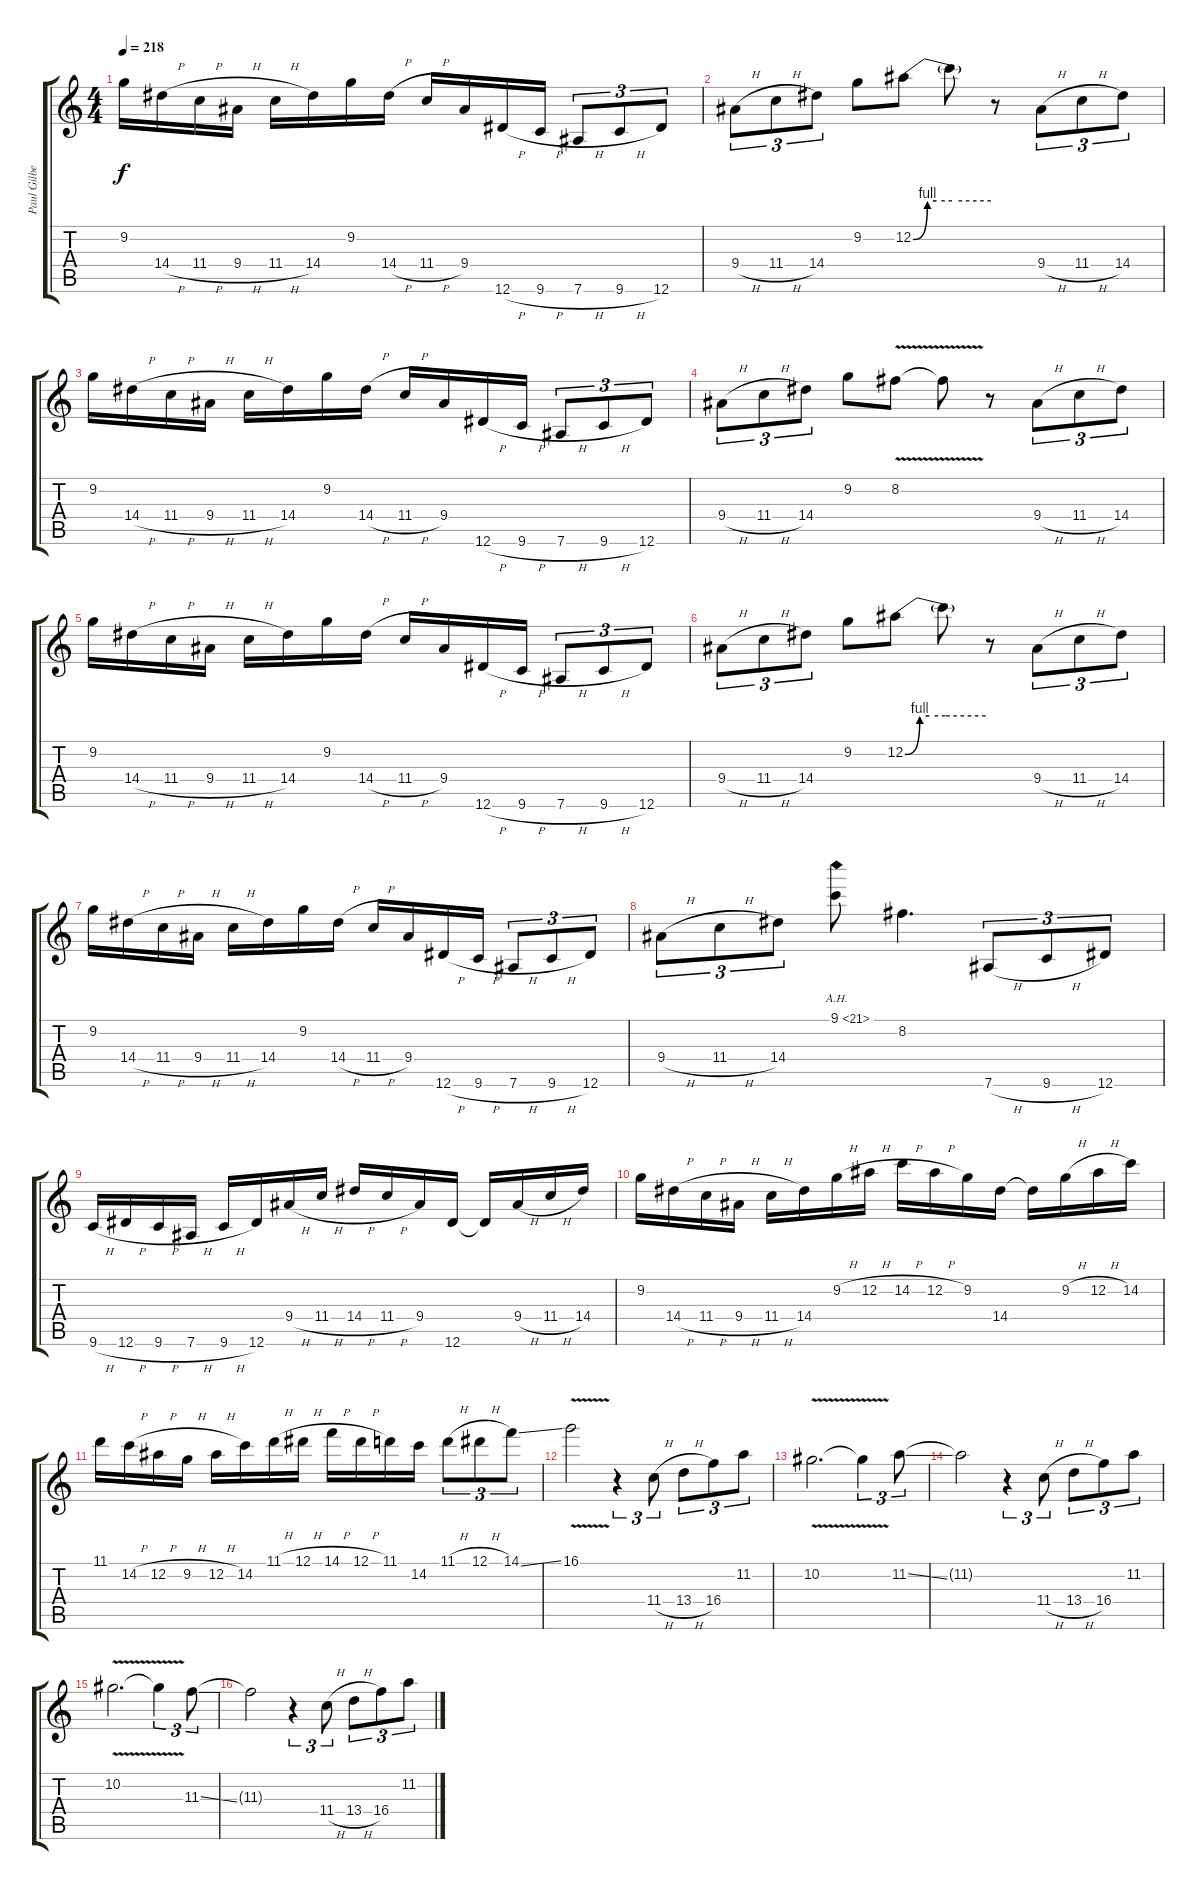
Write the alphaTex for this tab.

\track ("Paul Gilbert" "Paul Gilbe") {instrument overdrivenguitar}
\staff {score tabs}
\tuning (Eb4 Bb3 Gb3 Db3 Ab2 Eb2) {hide}
\ts (4 4)
\tempo 218
\clef g2
\ks c
9.2.16{dy f} 14.4{h}.16 11.4{h}.16 9.4{h}.16 11.4{h}.16 14.4.16 9.2.16 14.4{h}.16 11.4{h}.16 9.4.16 12.6{h}.16 9.6{h}.16 7.6{h}.8{tu (3 2)} 9.6{h}.8{tu (3 2)} 12.6.8{tu (3 2)} |
9.4{h}.8{tu (3 2)} 11.4{h}.8{tu (3 2)} 14.4.8{tu (3 2)} 9.2.8 12.2{be (custom 0 0 11 4 18 4 30 4 60 4)}.8 12.2{t}.8 r.8 9.4{h}.8{tu (3 2)} 11.4{h}.8{tu (3 2)} 14.4.8{tu (3 2)} |
9.2.16 14.4{h}.16 11.4{h}.16 9.4{h}.16 11.4{h}.16 14.4.16 9.2.16 14.4{h}.16 11.4{h}.16 9.4.16 12.6{h}.16 9.6{h}.16 7.6{h}.8{tu (3 2)} 9.6{h}.8{tu (3 2)} 12.6.8{tu (3 2)} |
9.4{h}.8{tu (3 2)} 11.4{h}.8{tu (3 2)} 14.4.8{tu (3 2)} 9.2.8 8.2{v}.8 8.2{t}.8 r.8 9.4{h}.8{tu (3 2)} 11.4{h}.8{tu (3 2)} 14.4.8{tu (3 2)} |
9.2.16 14.4{h}.16 11.4{h}.16 9.4{h}.16 11.4{h}.16 14.4.16 9.2.16 14.4{h}.16 11.4{h}.16 9.4.16 12.6{h}.16 9.6{h}.16 7.6{h}.8{tu (3 2)} 9.6{h}.8{tu (3 2)} 12.6.8{tu (3 2)} |
9.4{h}.8{tu (3 2)} 11.4{h}.8{tu (3 2)} 14.4.8{tu (3 2)} 9.2.8 12.2{be (custom 0 0 11 4 18 4 30 4 60 4)}.8 12.2{t}.8 r.8 9.4{h}.8{tu (3 2)} 11.4{h}.8{tu (3 2)} 14.4.8{tu (3 2)} |
9.2.16 14.4{h}.16 11.4{h}.16 9.4{h}.16 11.4{h}.16 14.4.16 9.2.16 14.4{h}.16 11.4{h}.16 9.4.16 12.6{h}.16 9.6{h}.16 7.6{h}.8{tu (3 2)} 9.6{h}.8{tu (3 2)} 12.6.8{tu (3 2)} |
9.4{h}.8{tu (3 2)} 11.4{h}.8{tu (3 2)} 14.4.8{tu (3 2)} 9.1{ah 12}.8 8.2.4{d} 7.6{h}.8{tu (3 2)} 9.6{h}.8{tu (3 2)} 12.6.8{tu (3 2)} |
9.6{h}.16 12.6{h}.16 9.6{h}.16 7.6{h}.16 9.6{h}.16 12.6.16 9.4{h}.16 11.4{h}.16 14.4{h}.16 11.4{h}.16 9.4.16 12.6.16 12.6{t}.16 9.4{h}.16 11.4{h}.16 14.4.16 |
9.2.16 14.4{h}.16 11.4{h}.16 9.4{h}.16 11.4{h}.16 14.4.16 9.2{h}.16 12.2{h}.16 14.2{h}.16 12.2{h}.16 9.2.16 14.4.16 14.4{t}.16 9.2{h}.16 12.2{h}.16 14.2.16 |
11.1.16 14.2{h}.16 12.2{h}.16 9.2{h}.16 12.2{h}.16 14.2.16 11.1{h}.16 12.1{h}.16 14.1{h}.16 12.1{h}.16 11.1.16 14.2.16 11.1{h}.8{tu (3 2)} 12.1{h}.8{tu (3 2)} 14.1{ss}.8{tu (3 2)} |
16.1{v}.2 r.4{tu (3 2)} 11.4{h}.8{tu (3 2)} 13.4{h}.8{tu (3 2)} 16.4.8{tu (3 2)} 11.2.8{tu (3 2)} |
10.2{v}.2{d} 10.2{t}.4{tu (3 2)} 11.2{ss}.8{tu (3 2)} |
11.2{t}.2 r.4{tu (3 2)} 11.4{h}.8{tu (3 2)} 13.4{h}.8{tu (3 2)} 16.4.8{tu (3 2)} 11.2.8{tu (3 2)} |
10.2{v}.2{d} 10.2{t}.4{tu (3 2)} 11.3{ss}.8{tu (3 2)} |
11.3{t}.2 r.4{tu (3 2)} 11.4{h}.8{tu (3 2)} 13.4{h}.8{tu (3 2)} 16.4.8{tu (3 2)} 11.2.8{tu (3 2)}
